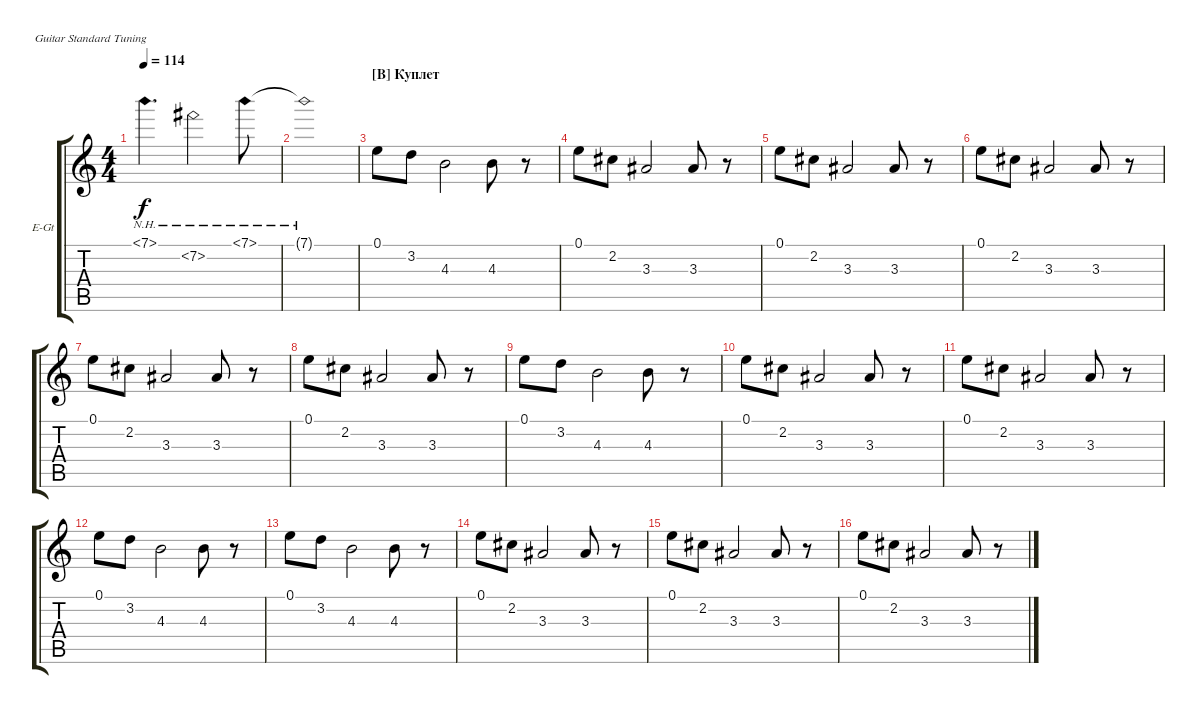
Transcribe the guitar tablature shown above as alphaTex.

\defaultSystemsLayout 4
\bracketExtendMode groupsimilarinstruments
\firstSystemTrackNameOrientation horizontal
\otherSystemsTrackNameOrientation horizontal
\track ("Г. Каспарян" "E-Gt") {instrument electricguitarclean}
\staff {score tabs}
\tuning (E4 B3 G3 D3 A2 E2)
\ts (4 4)
\tempo 114
\clef g2
\ks c
7.1{nh}.4{d dy f} 7.2{nh}.2 7.1{nh}.8 |
7.1{nh t}.1 |
\section ("B" "Куплет")
0.1.8 3.2.8 4.3.2 4.3.8 r.8 |
0.1.8 2.2.8 3.3.2 3.3.8 r.8 |
0.1.8 2.2.8 3.3.2 3.3.8 r.8 |
0.1.8 2.2.8 3.3.2 3.3.8 r.8 |
0.1.8 2.2.8 3.3.2 3.3.8 r.8 |
0.1.8 2.2.8 3.3.2 3.3.8 r.8 |
0.1.8 3.2.8 4.3.2 4.3.8 r.8 |
0.1.8 2.2.8 3.3.2 3.3.8 r.8 |
0.1.8 2.2.8 3.3.2 3.3.8 r.8 |
0.1.8 3.2.8 4.3.2 4.3.8 r.8 |
0.1.8 3.2.8 4.3.2 4.3.8 r.8 |
0.1.8 2.2.8 3.3.2 3.3.8 r.8 |
0.1.8 2.2.8 3.3.2 3.3.8 r.8 |
0.1.8 2.2.8 3.3.2 3.3.8 r.8
